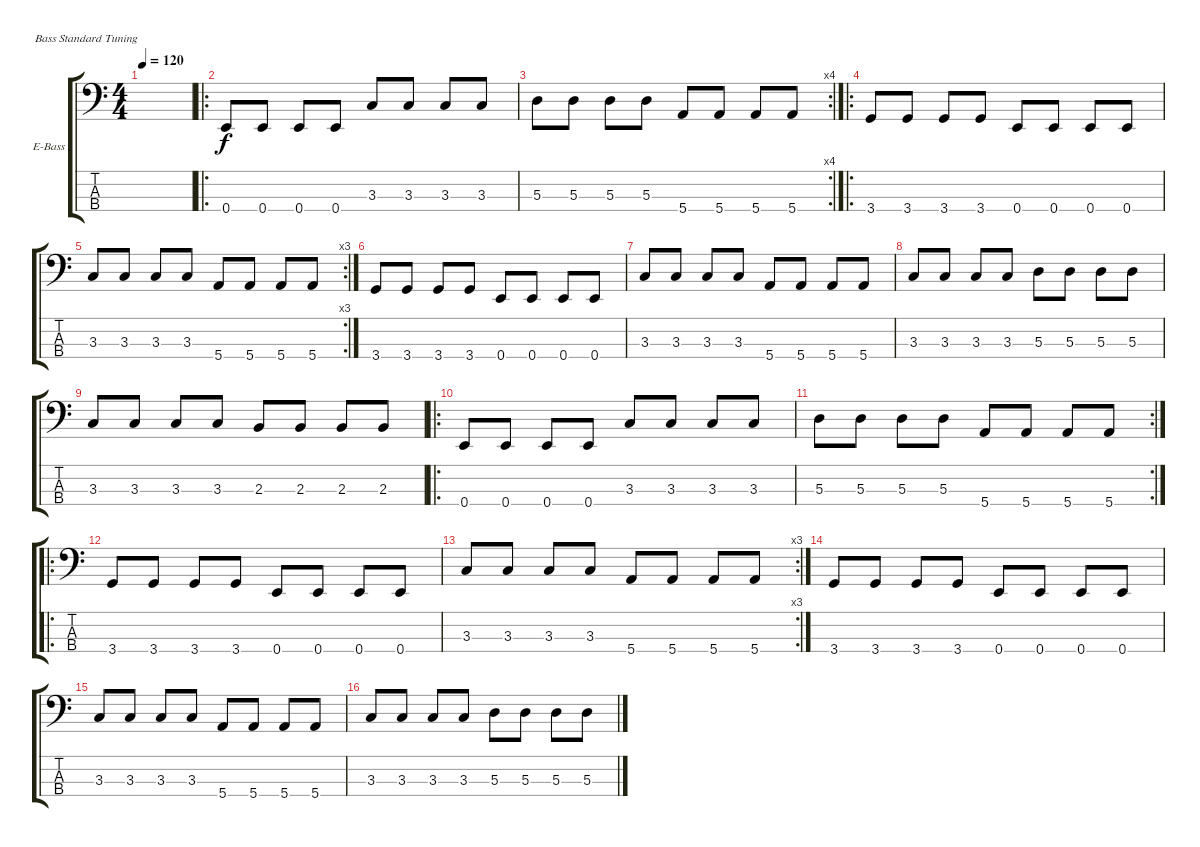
\defaultSystemsLayout 4
\bracketExtendMode groupsimilarinstruments
\firstSystemTrackNameOrientation horizontal
\otherSystemsTrackNameOrientation horizontal
\track ("Electric Bass" "E-Bass") {instrument electricbassfinger}
\staff {score tabs}
\tuning (G2 D2 A1 E1)
\ts (4 4)
\tempo 120
\clef f4
\ks c
|
\ro
0.4.8 0.4.8 0.4.8 0.4.8 3.3.8 3.3.8 3.3.8 3.3.8 |
\rc 4
5.3.8 5.3.8 5.3.8 5.3.8 5.4.8 5.4.8 5.4.8 5.4.8 |
\ro
3.4.8 3.4.8 3.4.8 3.4.8 0.4.8 0.4.8 0.4.8 0.4.8 |
\rc 3
3.3.8 3.3.8 3.3.8 3.3.8 5.4.8 5.4.8 5.4.8 5.4.8 |
3.4.8 3.4.8 3.4.8 3.4.8 0.4.8 0.4.8 0.4.8 0.4.8 |
3.3.8 3.3.8 3.3.8 3.3.8 5.4.8 5.4.8 5.4.8 5.4.8 |
3.3.8 3.3.8 3.3.8 3.3.8 5.3.8 5.3.8 5.3.8 5.3.8 |
3.3.8 3.3.8 3.3.8 3.3.8 2.3.8 2.3.8 2.3.8 2.3.8 |
\ro
0.4.8 0.4.8 0.4.8 0.4.8 3.3.8 3.3.8 3.3.8 3.3.8 |
\rc 2
5.3.8 5.3.8 5.3.8 5.3.8 5.4.8 5.4.8 5.4.8 5.4.8 |
\ro
3.4.8 3.4.8 3.4.8 3.4.8 0.4.8 0.4.8 0.4.8 0.4.8 |
\rc 3
3.3.8 3.3.8 3.3.8 3.3.8 5.4.8 5.4.8 5.4.8 5.4.8 |
3.4.8 3.4.8 3.4.8 3.4.8 0.4.8 0.4.8 0.4.8 0.4.8 |
3.3.8 3.3.8 3.3.8 3.3.8 5.4.8 5.4.8 5.4.8 5.4.8 |
3.3.8 3.3.8 3.3.8 3.3.8 5.3.8 5.3.8 5.3.8 5.3.8
